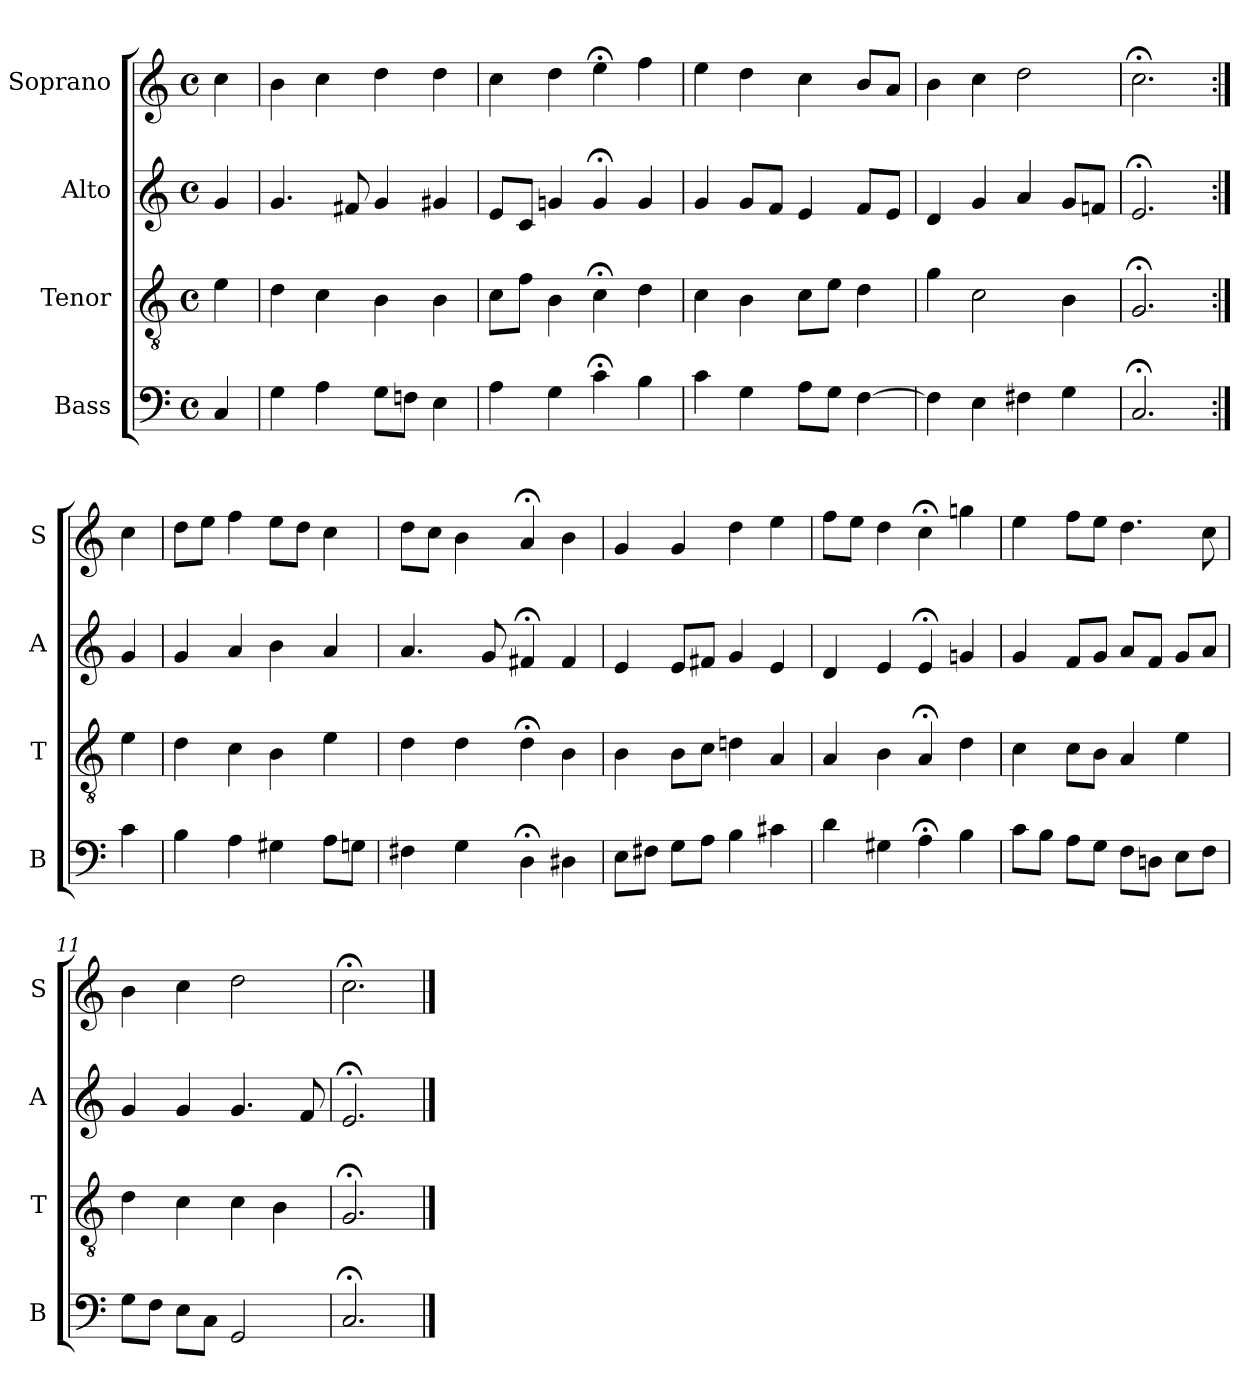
**kern	**kern	**kern	**kern
*part4	*part3	*part2	*part1
*staff4	*staff3	*staff2	*staff1
*I"Bass	*I"Tenor	*I"Alto	*I"Soprano
*I'B	*I'T	*I'A	*I'S
*clefF4	*clefGv2	*clefG2	*clefG2
*k[]	*k[]	*k[]	*k[]
*C:	*C:	*C:	*C:
*M4/4	*M4/4	*M4/4	*M4/4
*met(c)	*met(c)	*met(c)	*met(c)
*MM100	*MM100	*MM100	*MM100
=	=	=	=
4C	4e	4g	4cc
=1	=1	=1	=1
4G	4d	4.g	4b
4A	4c	.	4cc
.	.	8f#X	.
8GL	4B	4g	4dd
8FnJ	.	.	.
4E	4B	4g#X	4dd
=2	=2	=2	=2
4A	8cL	8eL	4cc
.	8fJ	8cJ	.
4G	4B	4gn	4dd
4c;<	4c;<	4g;<	4ee;<
4Bi	4di	4gi	4ffi
=3	=3	=3	=3
4c	4c	4g	4ee
4G	4B	8gL	4dd
.	.	8fJ	.
8AL	8cL	4e	4cc
8GJ	8eJ	.	.
[4F	4d	8fL	8bL
.	.	8eJ	8aJ
=4	=4	=4	=4
4F]	4g	4d	4b
4E	2c	4g	4cc
4F#X	.	4a	2dd
4G	4B	8gL	.
.	.	8fnJ	.
=5	=5	=5	=5
2.C;<	2.G;<	2.e;<	2.cc;<
=:|!	=:|!	=:|!	=:|!
4c	4e	4g	4cc
=6	=6	=6	=6
4B	4d	4g	8ddL
.	.	.	8eeJ
4A	4c	4a	4ff
4G#X	4B	4b	8eeL
.	.	.	8ddJ
8AL	4e	4a	4cc
8GnJ	.	.	.
=7	=7	=7	=7
4F#X	4d	4.a	8ddL
.	.	.	8ccJ
4G	4d	.	4b
.	.	8g	.
4D;<	4d;<	4f#X;<	4a;<
4D#X	4B	4f#	4b
=8	=8	=8	=8
8EL	4B	4e	4g
8F#XJ	.	.	.
8GL	8BL	8eL	4g
8AJ	8cJ	8f#XJ	.
4B	4dn	4g	4dd
4c#X	4A	4e	4ee
=9	=9	=9	=9
4d	4A	4d	8ffL
.	.	.	8eeJ
4G#Xi	4Bi	4ei	4ddi
4A;<	4A;<	4e;<	4cc;<
4B	4d	4gn	4ggn
=10	=10	=10	=10
8cL	4c	4g	4ee
8BJ	.	.	.
8AL	8cL	8fL	8ffL
8GJ	8BJ	8gJ	8eeJ
8FL	4A	8aL	4.dd
8DnJ	.	8fJ	.
8EL	4e	8gL	.
8FJ	.	8aJ	8cc
=11	=11	=11	=11
8GL	4d	4g	4b
8FJ	.	.	.
8EL	4c	4g	4cc
8CJ	.	.	.
2GG	4c	4.g	2dd
.	4B	.	.
.	.	8f	.
=12	=12	=12	=12
2.C;<	2.G;<	2.e;<	2.cc;<
==	==	==	==
*-	*-	*-	*-
